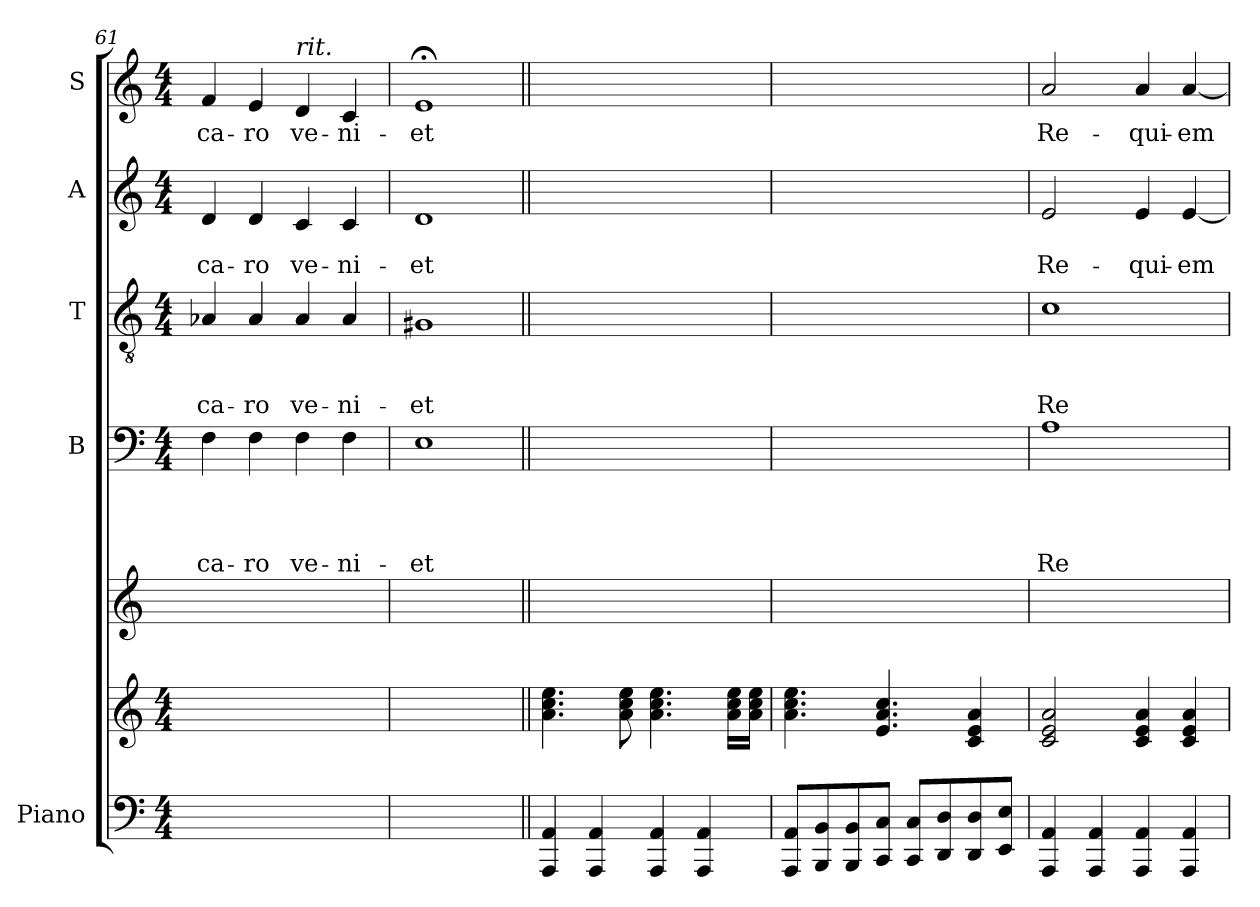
**kern	**kern	**kern	**kern	**text	**text	**text	**text	**kern	**text	**text	**text	**kern	**text	**text	**kern	**text
*part6	*part6	*part5	*part4	*part4	*part4	*part4	*part4	*part3	*part3	*part3	*part3	*part2	*part2	*part2	*part1	*part1
*staff7	*staff6	*staff5	*staff4	*staff4	*staff4	*staff4	*staff4	*staff3	*staff3	*staff3	*staff3	*staff2	*staff2	*staff2	*staff1	*staff1
*I"Piano	*	*	*I"B	*	*	*	*	*I"T	*	*	*	*I"A	*	*	*I"S	*
*	*	*	*I'B	*	*	*	*	*I'T	*	*	*	*I'A	*	*	*I'S	*
*clefF4	*clefG2	*clefG2	*clefF4	*	*	*	*	*clefGv2	*	*	*	*clefG2	*	*	*clefG2	*
*k[]	*k[]	*k[]	*k[]	*	*	*	*	*k[]	*	*	*	*k[]	*	*	*k[]	*
*a:	*a:	*a:	*a:	*	*	*	*	*a:	*	*	*	*a:	*	*	*a:	*
*M4/4	*M4/4	*	*M4/4	*	*	*	*	*M4/4	*	*	*	*M4/4	*	*	*M4/4	*
=61	=61	=61	=61	=61	=61	=61	=61	=61	=61	=61	=61	=61	=61	=61	=61	=61
!	!	!	!	!	!	!	!LO:LY:b	!	!	!	!LO:LY:b	!	!	!LO:LY:b	!	!LO:LY:b
1ryy	1ryy	1ryy	4F\	.	.	.	ca-	4A-X/	.	.	ca-	4d/	.	ca-	4f/	ca-
!	!	!	!	!	!	!	!LO:LY:b	!	!	!	!LO:LY:b	!	!	!LO:LY:b	!	!LO:LY:b
.	.	.	4F\	.	.	.	-ro	4A-/	.	.	-ro	4d/	.	-ro	4e/	-ro
!	!	!	!	!	!	!	!	!	!	!	!	!	!	!	!LO:TX:a:i:t=rit.	!
!	!	!	!	!	!	!	!LO:LY:b	!	!	!	!LO:LY:b	!	!	!LO:LY:b	!	!LO:LY:b
.	.	.	4F\	.	.	.	ve-	4A-/	.	.	ve-	4c/	.	ve-	4d/	ve-
!	!	!	!	!	!	!	!LO:LY:b	!	!	!	!LO:LY:b	!	!	!LO:LY:b	!	!LO:LY:b
.	.	.	4F\	.	.	.	-ni-	4A-/	.	.	-ni-	4c/	.	-ni-	4c/	-ni-
=62	=62	=62	=62	=62	=62	=62	=62	=62	=62	=62	=62	=62	=62	=62	=62	=62
!	!	!	!	!	!	!	!LO:LY:b	!	!	!	!LO:LY:b	!	!	!LO:LY:b	!	!LO:LY:b
1ryy	1ryy	1ryy	1E	.	.	.	-et	1G#X	.	.	-et	1d	.	-et	1e;<	-et
=63||	=63||	=63||	=63||	=63||	=63||	=63||	=63||	=63||	=63||	=63||	=63||	=63||	=63||	=63||	=63||	=63||
4AAA/ 4AA/	4.a\ 4.cc\ 4.ee\	1ryy	1ryy	.	.	.	.	1ryy	.	.	.	1ryy	.	.	1ryy	.
4AAA/ 4AA/	.	.	.	.	.	.	.	.	.	.	.	.	.	.	.	.
.	8a\ 8cc\ 8ee\	.	.	.	.	.	.	.	.	.	.	.	.	.	.	.
4AAA/ 4AA/	4.a\ 4.cc\ 4.ee\	.	.	.	.	.	.	.	.	.	.	.	.	.	.	.
4AAA/ 4AA/	.	.	.	.	.	.	.	.	.	.	.	.	.	.	.	.
.	16a\ 16cc\ 16ee\LL	.	.	.	.	.	.	.	.	.	.	.	.	.	.	.
.	16a\ 16cc\ 16ee\JJ	.	.	.	.	.	.	.	.	.	.	.	.	.	.	.
=64	=64	=64	=64	=64	=64	=64	=64	=64	=64	=64	=64	=64	=64	=64	=64	=64
8AAA/ 8AA/L	4.a\ 4.cc\ 4.ee\	1ryy	1ryy	.	.	.	.	1ryy	.	.	.	1ryy	.	.	1ryy	.
8BBB/ 8BB/	.	.	.	.	.	.	.	.	.	.	.	.	.	.	.	.
8BBB/ 8BB/	.	.	.	.	.	.	.	.	.	.	.	.	.	.	.	.
8CC/ 8C/J	4.e/ 4.a/ 4.cc/	.	.	.	.	.	.	.	.	.	.	.	.	.	.	.
8CC/ 8C/L	.	.	.	.	.	.	.	.	.	.	.	.	.	.	.	.
8DD/ 8D/	.	.	.	.	.	.	.	.	.	.	.	.	.	.	.	.
8DD/ 8D/	4c/ 4e/ 4a/	.	.	.	.	.	.	.	.	.	.	.	.	.	.	.
8EE/ 8E/J	.	.	.	.	.	.	.	.	.	.	.	.	.	.	.	.
=65	=65	=65	=65	=65	=65	=65	=65	=65	=65	=65	=65	=65	=65	=65	=65	=65
*	*	*	*	*	*	*	*	*	*	*	*	*	*	*	*MM90	*
!	!	!	!	!	!	!	!LO:LY:b	!	!	!	!LO:LY:b	!	!	!LO:LY:b	!	!LO:LY:b
4AAA/ 4AA/	2c/ 2e/ 2a/	1ryy	1A	.	.	.	Re-	1c	.	.	Re-	2e/	.	Re-	2a/	Re-
4AAA/ 4AA/	.	.	.	.	.	.	.	.	.	.	.	.	.	.	.	.
!	!	!	!	!	!	!	!	!	!	!	!	!	!	!LO:LY:b	!	!LO:LY:b
4AAA/ 4AA/	4c/ 4e/ 4a/	.	.	.	.	.	.	.	.	.	.	4e/	.	-qui-	4a/	-qui-
!	!	!	!	!	!	!	!	!	!	!	!	!	!	!LO:LY:b	!	!LO:LY:b
4AAA/ 4AA/	4c/ 4e/ 4a/	.	.	.	.	.	.	.	.	.	.	[4e/	.	-em	[4a/	-em
=	=	=	=	=	=	=	=	=	=	=	=	=	=	=	=	=
*-	*-	*-	*-	*-	*-	*-	*-	*-	*-	*-	*-	*-	*-	*-	*-	*-
